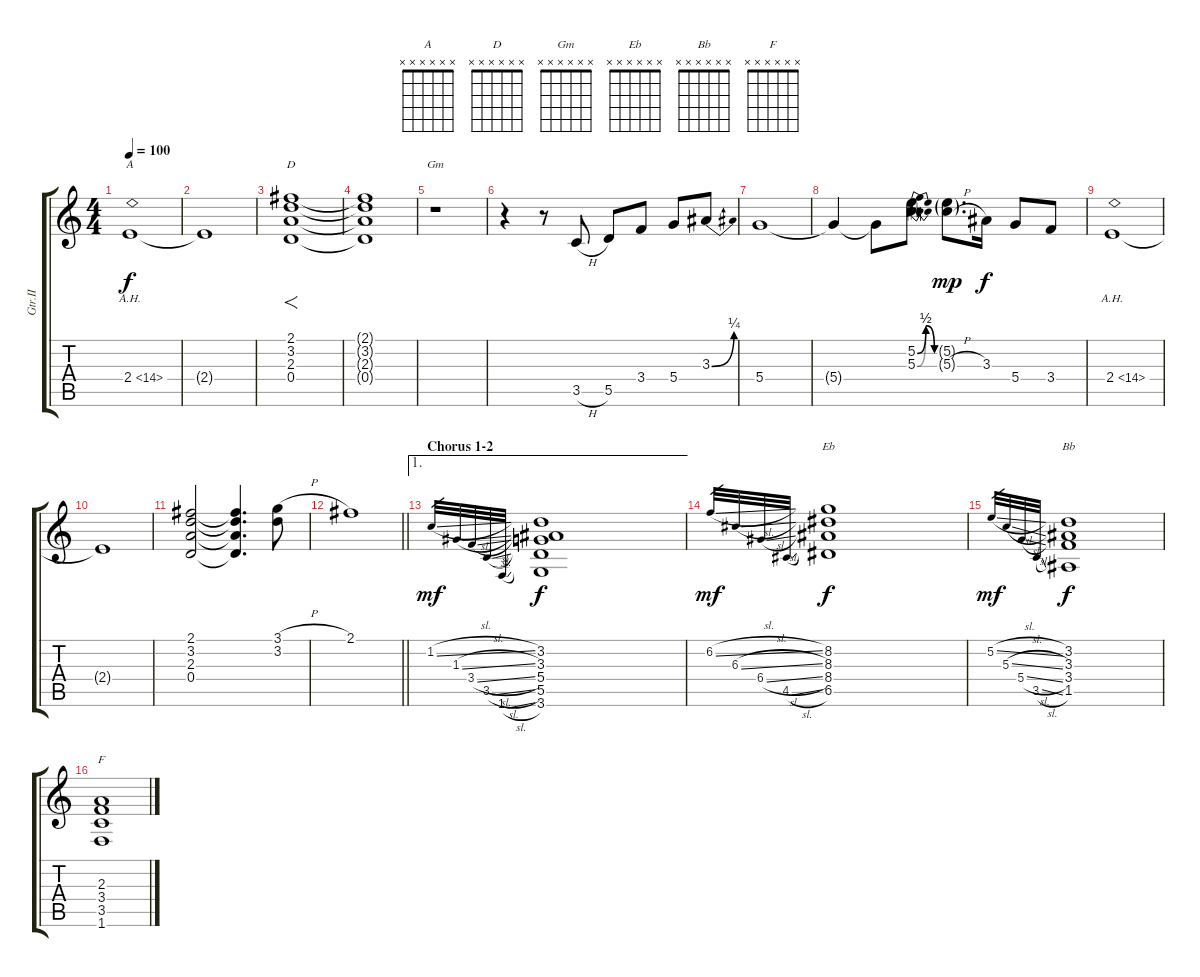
\track ("Gtr.II" "Gtr.II") {instrument overdrivenguitar}
\staff {score tabs}
\tuning (E4 B3 G3 D3 A2 E2) {hide}
\chord ("A" x x x x x x)
\chord ("D" x x x x x x)
\chord ("Gm" x x x x x x)
\chord ("Eb" x x x x x x)
\chord ("Bb" x x x x x x)
\chord ("F" x x x x x x)
\ts (4 4)
\tempo 100
\clef g2
\ks c
2.4{ah 12}.1{ch "A" dy f} |
2.4{t}.1 |
(2.1 3.2 2.3 0.4).1{f ch "D"} |
(2.1{t} 3.2{t} 2.3{t} 0.4{t}).1 |
r.1{ch "Gm"} |
r.4 r.8 3.5{h}.8 5.5.8 3.4.8 5.4.8 3.3{be (bend 0 0 60 1)}.8 |
5.4.1 |
5.4{t}.4 5.4{t}.8 (5.2{be (bendrelease 0 0 15 2 30 2 60 0)} 5.3{be (bendrelease 0 0 15 2 30 2 60 0)}).8 (5.2{g} 5.3{h g}).8{d dy mp} 3.3.16{dy f} 5.4.8 3.4.8 |
2.4{ah 12}.1 |
2.4{t}.1 |
(2.1 3.2 2.3 0.4).2 (2.1{t} 3.2{t} 2.3{t} 0.4{t}).4{d} (3.1{h} 3.2).8 |
\barLineRight lightlight
2.1.1{volume 6} |
\ae 1
\section ("" "Chorus 1-2")
1.2{sl}.32{gr dy mf} 1.3{sl}.32{gr} 3.4{sl}.32{gr} 3.5{sl}.32{gr} 1.6{sl}.32{gr} (3.2 3.3 5.4 5.5 3.6).1{dy f volume 11} |
6.2{sl}.32{gr dy mf} 6.3{sl}.32{gr} 6.4{sl}.32{gr} 4.5{sl}.32{gr} (8.2 8.3 8.4 6.5).1{ch "Eb" dy f} |
5.2{sl}.32{gr dy mf} 5.3{sl}.32{gr} 5.4{sl}.32{gr} 3.5{sl}.32{gr} (3.2 3.3 3.4 1.5).1{ch "Bb" dy f} |
(2.3 3.4 3.5 1.6).1{ch "F"}
